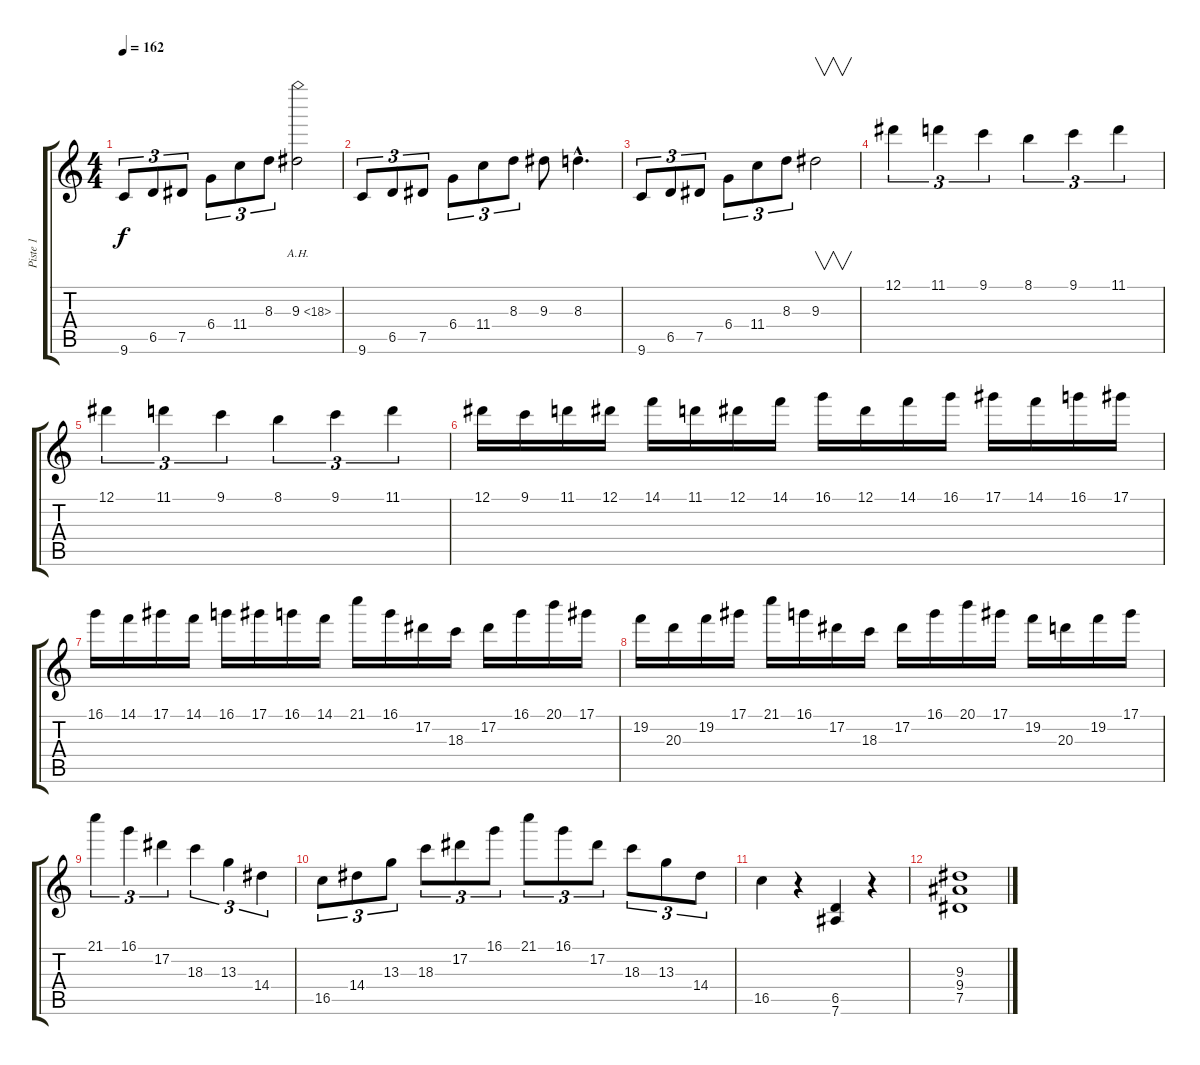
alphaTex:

\track ("Piste 1" "Piste 1") {instrument distortionguitar}
\staff {score tabs}
\tuning (Eb4 Bb3 Gb3 Db3 Ab2 Eb2) {hide}
\ts (4 4)
\tempo 162
\clef g2
\ks c
9.6.8{tu (3 2) dy f} 6.5.8{tu (3 2)} 7.5.8{tu (3 2)} 6.4.8{tu (3 2)} 11.4.8{tu (3 2)} 8.3.8{tu (3 2)} 9.3{ah 9}.2 |
9.6.8{tu (3 2)} 6.5.8{tu (3 2)} 7.5.8{tu (3 2)} 6.4.8{tu (3 2)} 11.4.8{tu (3 2)} 8.3.8{tu (3 2)} 9.3.8 8.3{hac}.4{d} |
9.6.8{tu (3 2)} 6.5.8{tu (3 2)} 7.5.8{tu (3 2)} 6.4.8{tu (3 2)} 11.4.8{tu (3 2)} 8.3.8{tu (3 2)} 9.3.2{v} |
12.1.4{tu (3 2)} 11.1.4{tu (3 2)} 9.1.4{tu (3 2)} 8.1.4{tu (3 2)} 9.1.4{tu (3 2)} 11.1.4{tu (3 2)} |
12.1.4{tu (3 2)} 11.1.4{tu (3 2)} 9.1.4{tu (3 2)} 8.1.4{tu (3 2)} 9.1.4{tu (3 2)} 11.1.4{tu (3 2)} |
12.1.16 9.1.16 11.1.16 12.1.16 14.1.16 11.1.16 12.1.16 14.1.16 16.1.16 12.1.16 14.1.16 16.1.16 17.1.16 14.1.16 16.1.16 17.1.16 |
16.1.16 14.1.16 17.1.16 14.1.16 16.1.16 17.1.16 16.1.16 14.1.16 21.1.16 16.1.16 17.2.16 18.3.16 17.2.16 16.1.16 20.1.16 17.1.16 |
19.2.16 20.3.16 19.2.16 17.1.16 21.1.16 16.1.16 17.2.16 18.3.16 17.2.16 16.1.16 20.1.16 17.1.16 19.2.16 20.3.16 19.2.16 17.1.16 |
21.1.4{tu (3 2)} 16.1.4{tu (3 2)} 17.2.4{tu (3 2)} 18.3.4{tu (3 2)} 13.3.4{tu (3 2)} 14.4.4{tu (3 2)} |
16.5.8{tu (3 2)} 14.4.8{tu (3 2)} 13.3.8{tu (3 2)} 18.3.8{tu (3 2)} 17.2.8{tu (3 2)} 16.1.8{tu (3 2)} 21.1.8{tu (3 2)} 16.1.8{tu (3 2)} 17.2.8{tu (3 2)} 18.3.8{tu (3 2)} 13.3.8{tu (3 2)} 14.4.8{tu (3 2)} |
16.5.4 r.4 (6.5 7.6).4 r.4 |
(9.3 9.4 7.5).1
